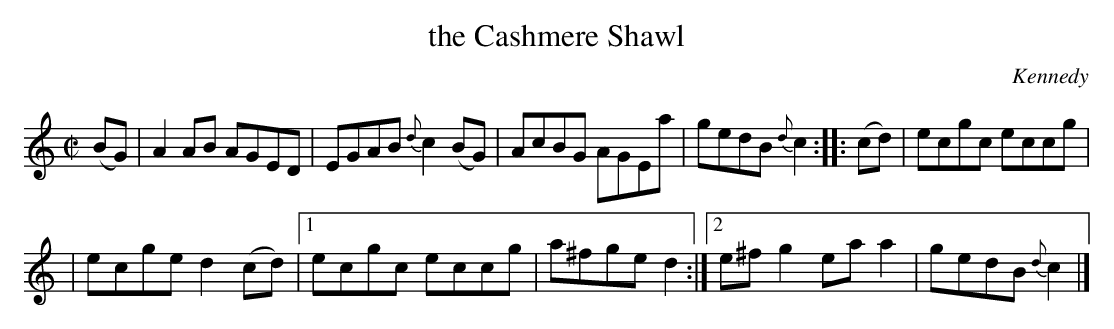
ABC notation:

X:1
T: the Cashmere Shawl
O: Kennedy
M: C|
L: 1/8
K: C
(BG) | A2AB AGED | EGAB {d}c2(BG) | AcBG AGEa | gedB {d}c2 :: (cd) | ecgc eccg |
| ecge d2(cd) |1 ecgc eccg | a^fge d2 :|2 e^fg2 eaa2 | gedB {d}c2 |]
